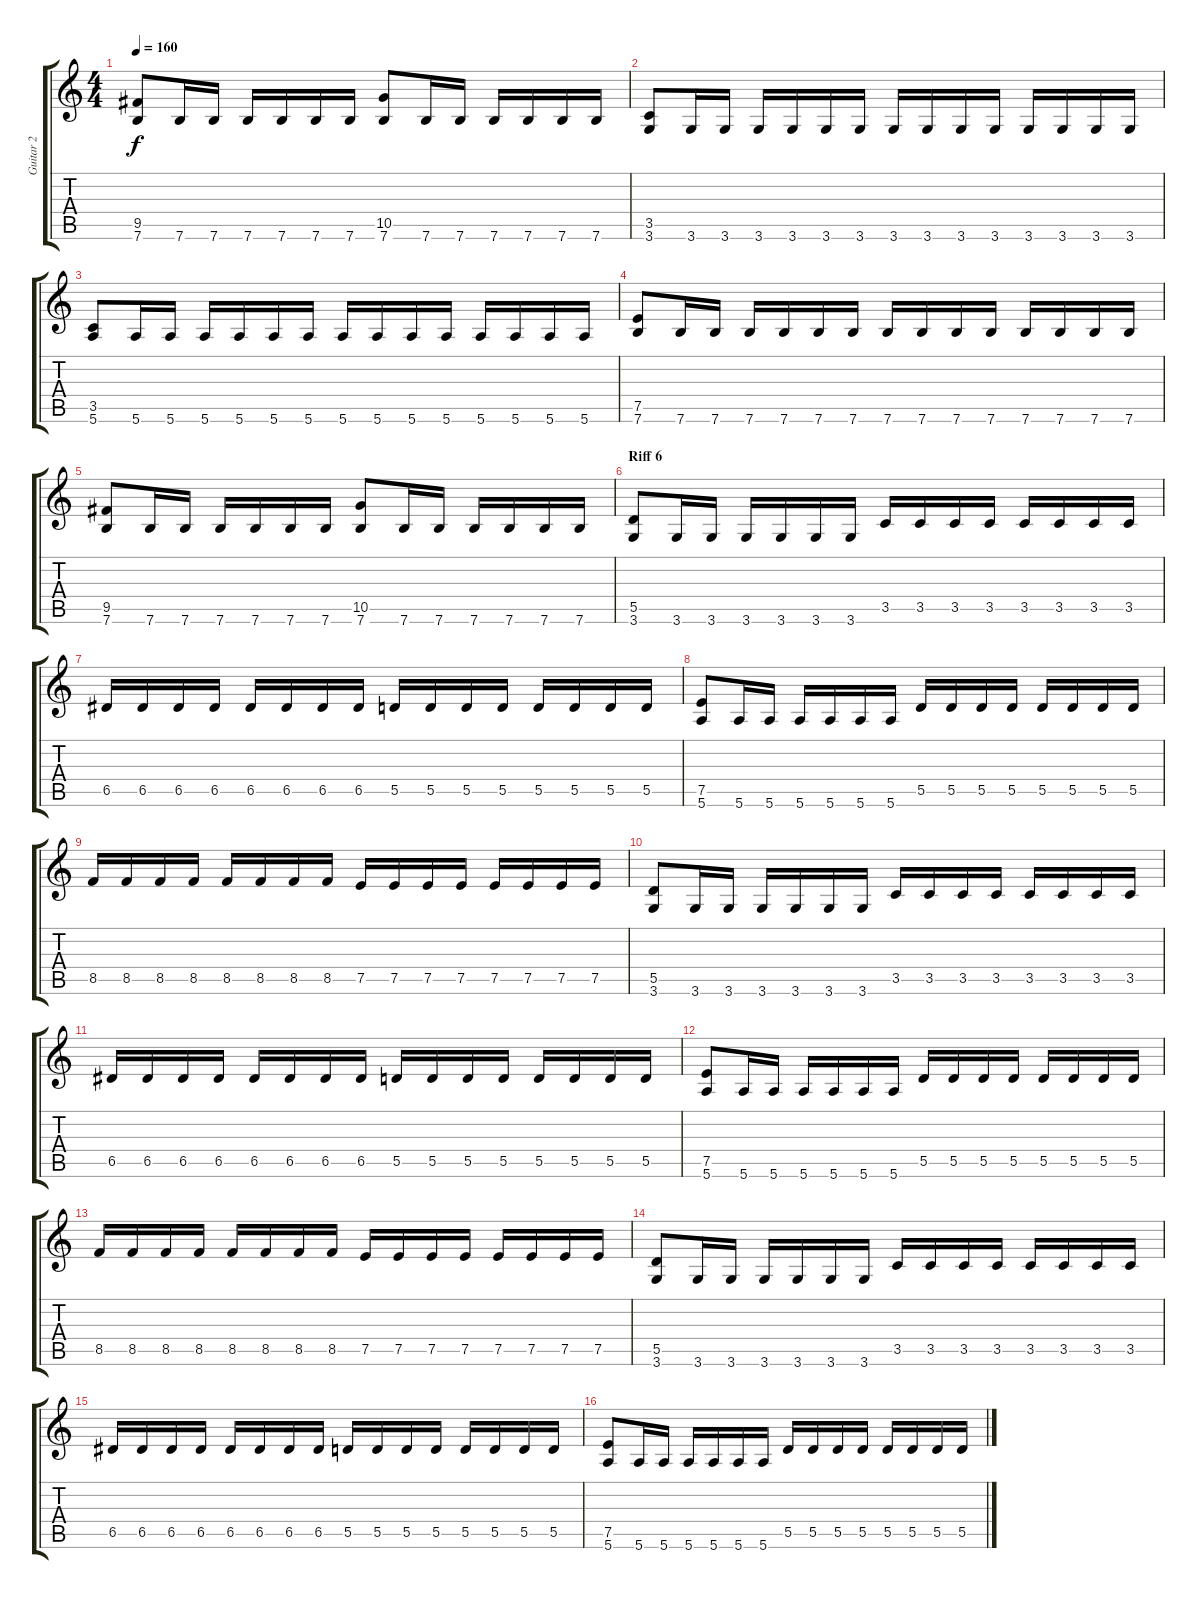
\track ("Guitar 2" "Guitar 2") {instrument distortionguitar}
\staff {score tabs}
\tuning (E4 B3 G3 D3 A2 E2) {hide}
\ts (4 4)
\tempo 160
\clef g2
\ks c
(9.5 7.6).8{dy f} 7.6.16 7.6.16 7.6.16 7.6.16 7.6.16 7.6.16 (10.5 7.6).8 7.6.16 7.6.16 7.6.16 7.6.16 7.6.16 7.6.16 |
(3.5 3.6).8 3.6.16 3.6.16 3.6.16 3.6.16 3.6.16 3.6.16 3.6.16 3.6.16 3.6.16 3.6.16 3.6.16 3.6.16 3.6.16 3.6.16 |
(3.5 5.6).8 5.6.16 5.6.16 5.6.16 5.6.16 5.6.16 5.6.16 5.6.16 5.6.16 5.6.16 5.6.16 5.6.16 5.6.16 5.6.16 5.6.16 |
(7.5 7.6).8 7.6.16 7.6.16 7.6.16 7.6.16 7.6.16 7.6.16 7.6.16 7.6.16 7.6.16 7.6.16 7.6.16 7.6.16 7.6.16 7.6.16 |
(9.5 7.6).8 7.6.16 7.6.16 7.6.16 7.6.16 7.6.16 7.6.16 (10.5 7.6).8 7.6.16 7.6.16 7.6.16 7.6.16 7.6.16 7.6.16 |
\section ("" "Riff 6")
(5.5 3.6).8 3.6.16 3.6.16 3.6.16 3.6.16 3.6.16 3.6.16 3.5.16 3.5.16 3.5.16 3.5.16 3.5.16 3.5.16 3.5.16 3.5.16 |
6.5.16 6.5.16 6.5.16 6.5.16 6.5.16 6.5.16 6.5.16 6.5.16 5.5.16 5.5.16 5.5.16 5.5.16 5.5.16 5.5.16 5.5.16 5.5.16 |
(7.5 5.6).8 5.6.16 5.6.16 5.6.16 5.6.16 5.6.16 5.6.16 5.5.16 5.5.16 5.5.16 5.5.16 5.5.16 5.5.16 5.5.16 5.5.16 |
8.5.16 8.5.16 8.5.16 8.5.16 8.5.16 8.5.16 8.5.16 8.5.16 7.5.16 7.5.16 7.5.16 7.5.16 7.5.16 7.5.16 7.5.16 7.5.16 |
(5.5 3.6).8 3.6.16 3.6.16 3.6.16 3.6.16 3.6.16 3.6.16 3.5.16 3.5.16 3.5.16 3.5.16 3.5.16 3.5.16 3.5.16 3.5.16 |
6.5.16 6.5.16 6.5.16 6.5.16 6.5.16 6.5.16 6.5.16 6.5.16 5.5.16 5.5.16 5.5.16 5.5.16 5.5.16 5.5.16 5.5.16 5.5.16 |
(7.5 5.6).8 5.6.16 5.6.16 5.6.16 5.6.16 5.6.16 5.6.16 5.5.16 5.5.16 5.5.16 5.5.16 5.5.16 5.5.16 5.5.16 5.5.16 |
8.5.16 8.5.16 8.5.16 8.5.16 8.5.16 8.5.16 8.5.16 8.5.16 7.5.16 7.5.16 7.5.16 7.5.16 7.5.16 7.5.16 7.5.16 7.5.16 |
(5.5 3.6).8 3.6.16 3.6.16 3.6.16 3.6.16 3.6.16 3.6.16 3.5.16 3.5.16 3.5.16 3.5.16 3.5.16 3.5.16 3.5.16 3.5.16 |
6.5.16 6.5.16 6.5.16 6.5.16 6.5.16 6.5.16 6.5.16 6.5.16 5.5.16 5.5.16 5.5.16 5.5.16 5.5.16 5.5.16 5.5.16 5.5.16 |
(7.5 5.6).8 5.6.16 5.6.16 5.6.16 5.6.16 5.6.16 5.6.16 5.5.16 5.5.16 5.5.16 5.5.16 5.5.16 5.5.16 5.5.16 5.5.16
